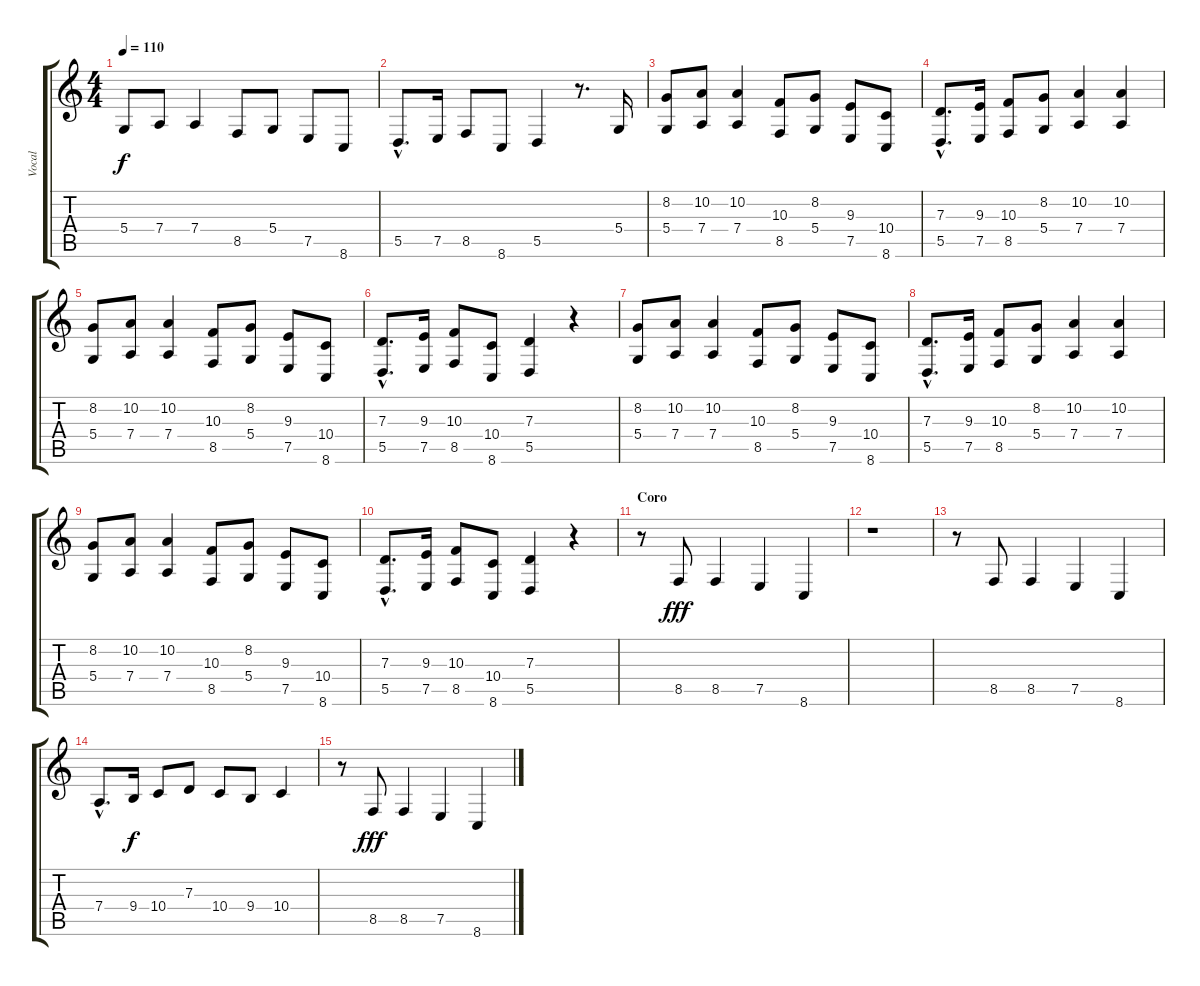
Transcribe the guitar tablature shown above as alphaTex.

\track ("Vocal" "Vocal") {instrument choiraahs}
\staff {score tabs}
\tuning (E4 B3 G3 D3 A2 E2) {hide}
\ts (4 4)
\tempo 110
\clef g2
\ks c
5.4.8{dy f} 7.4.8 7.4.4 8.5.8 5.4.8 7.5.8 8.6.8 |
5.5{hac}.8{d} 7.5.16 8.5.8 8.6.8 5.5.4 r.8{d} 5.4.16 |
(8.2 5.4).8 (10.2 7.4).8 (10.2 7.4).4 (10.3 8.5).8 (8.2 5.4).8 (9.3 7.5).8 (10.4 8.6).8 |
(7.3{hac} 5.5{hac}).8{d} (9.3 7.5).16 (10.3 8.5).8 (8.2 5.4).8 (10.2 7.4).4 (10.2 7.4).4 |
(8.2 5.4).8 (10.2 7.4).8 (10.2 7.4).4 (10.3 8.5).8 (8.2 5.4).8 (9.3 7.5).8 (10.4 8.6).8 |
(7.3{hac} 5.5{hac}).8{d} (9.3 7.5).16 (10.3 8.5).8 (10.4 8.6).8 (7.3 5.5).4 r.4 |
(8.2 5.4).8 (10.2 7.4).8 (10.2 7.4).4 (10.3 8.5).8 (8.2 5.4).8 (9.3 7.5).8 (10.4 8.6).8 |
(7.3{hac} 5.5{hac}).8{d} (9.3 7.5).16 (10.3 8.5).8 (8.2 5.4).8 (10.2 7.4).4 (10.2 7.4).4 |
(8.2 5.4).8 (10.2 7.4).8 (10.2 7.4).4 (10.3 8.5).8 (8.2 5.4).8 (9.3 7.5).8 (10.4 8.6).8 |
(7.3{hac} 5.5{hac}).8{d} (9.3 7.5).16 (10.3 8.5).8 (10.4 8.6).8 (7.3 5.5).4 r.4 |
\section ("" "Coro")
r.8 8.5.8{dy fff} 8.5.4 7.5.4 8.6.4 |
r.1 |
r.8 8.5.8 8.5.4 7.5.4 8.6.4 |
7.4{hac}.8{d} 9.4.16{dy f} 10.4.8 7.3.8 10.4.8 9.4.8 10.4.4 |
r.8 8.5.8{dy fff} 8.5.4 7.5.4 8.6.4
